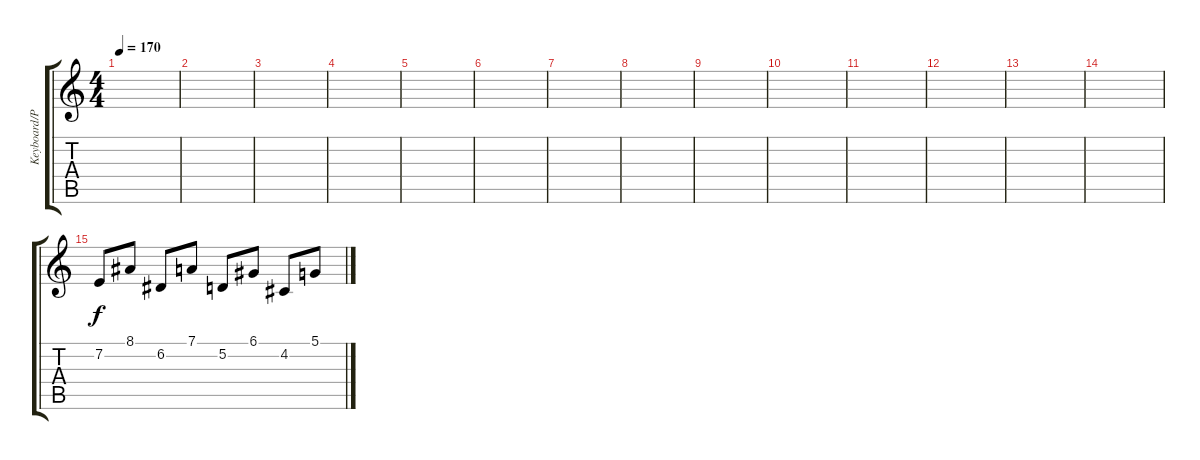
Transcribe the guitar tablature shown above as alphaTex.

\track ("Keyboard/Piano" "Keyboard/P") {instrument tremolostrings}
\staff {score tabs}
\tuning (D4 A3 F3 C3 G2 C2) {hide}
\ts (4 4)
\tempo 170
\clef g2
\ks c
|
|
|
|
|
|
|
|
|
|
|
|
|
|
7.2.8{dy f} 8.1.8 6.2.8 7.1.8 5.2.8 6.1.8 4.2.8 5.1.8
